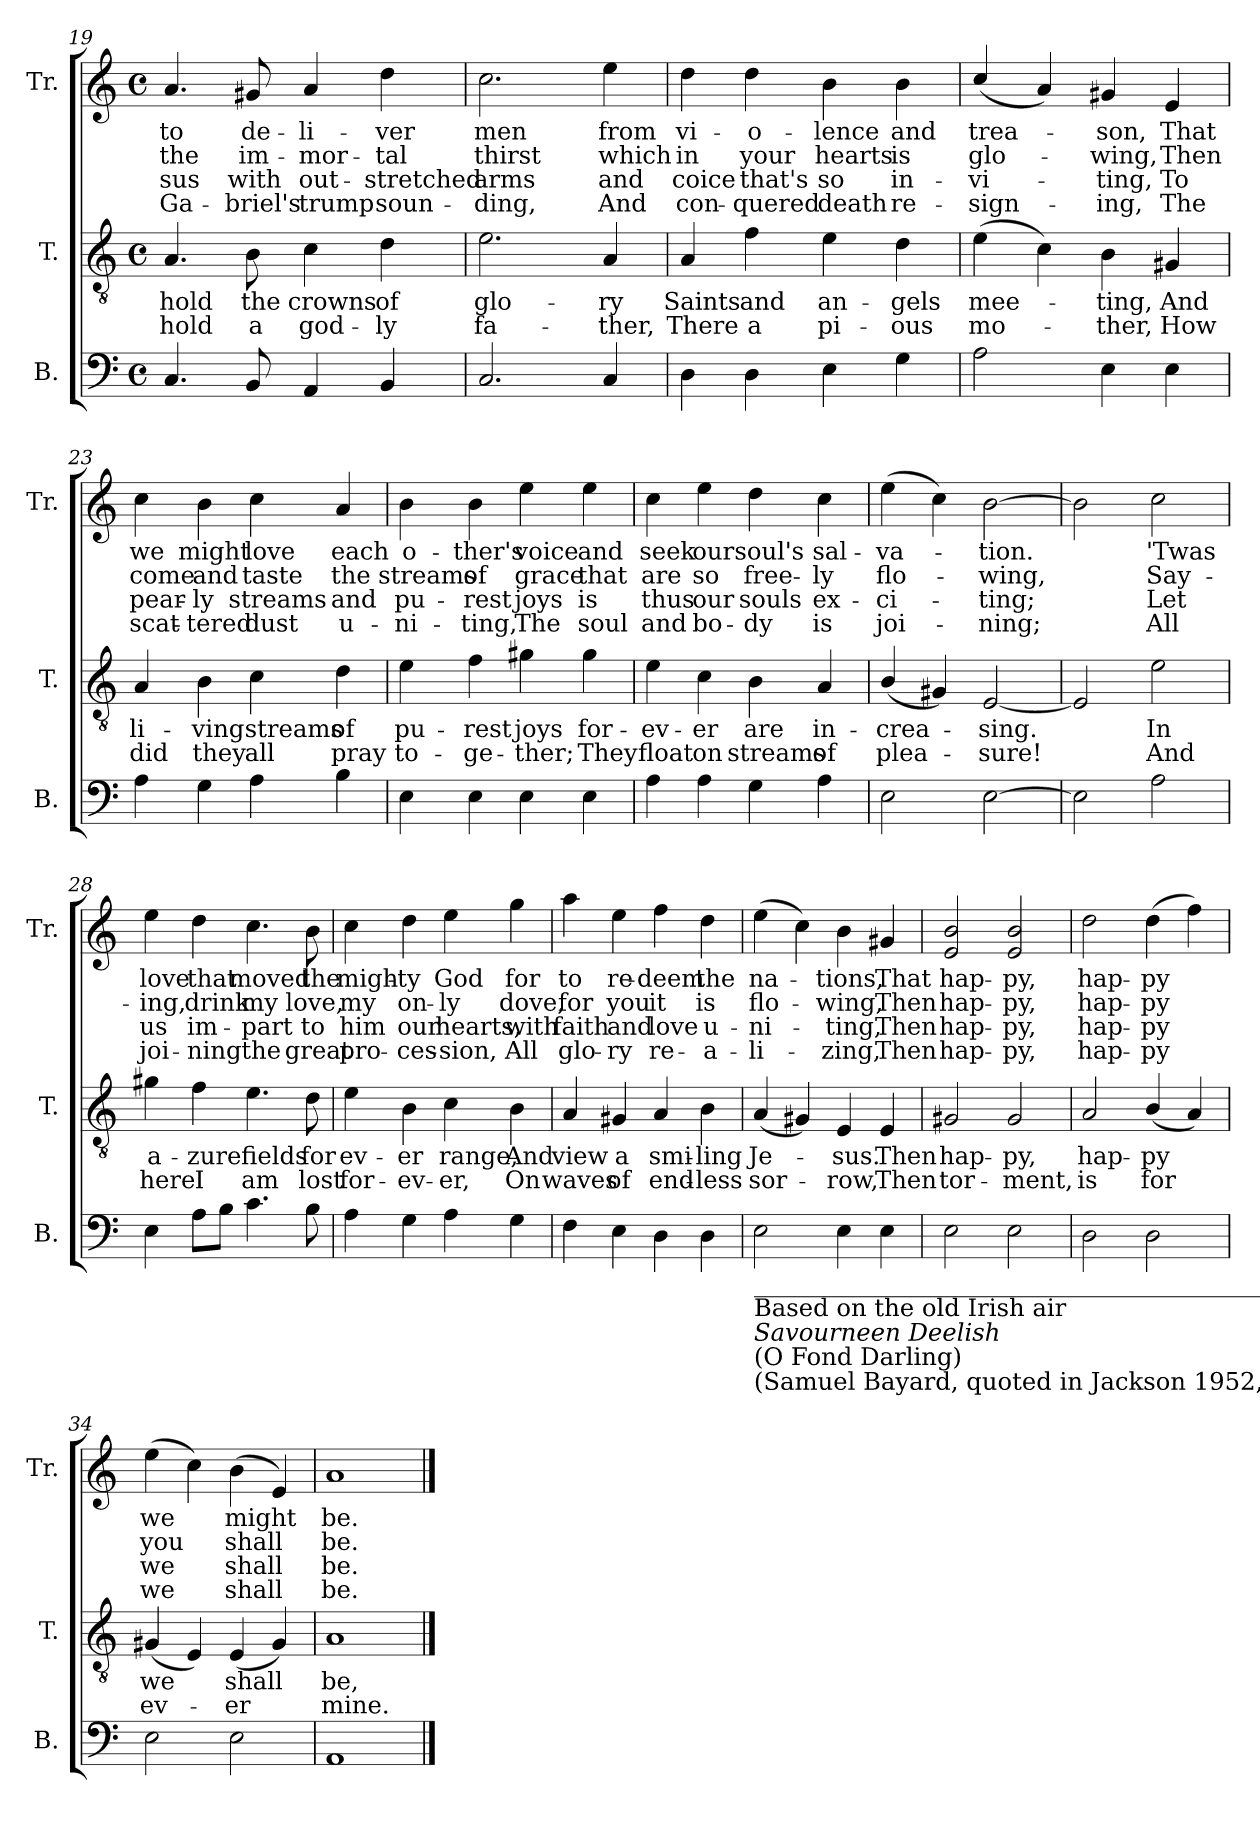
**kern	**kern	**text	**text	**kern	**text	**text	**text	**text
*part3	*part2	*part2	*part2	*part1	*part1	*part1	*part1	*part1
*staff3	*staff2	*staff2	*staff2	*staff1	*staff1	*staff1	*staff1	*staff1
*I"B.	*I"T.	*	*	*I"Tr.	*	*	*	*
*I'B.	*I'T.	*	*	*I'Tr.	*	*	*	*
*clefF4	*clefGv2	*	*	*clefG2	*	*	*	*
*k[]	*k[]	*	*	*k[]	*	*	*	*
*M4/4	*M4/4	*	*	*M4/4	*	*	*	*
*met(c)	*met(c)	*	*	*met(c)	*	*	*	*
=19	=19	=19	=19	=19	=19	=19	=19	=19
4.C/	4.A/	-hold	-hold	4.a/	to	the	-sus	Ga-
8BB/	8B\	the	a	8g#X/	de-	im-	with	-briel's
4AA/	4c\	crowns	god-	4a/	-li-	-mor-	out-	trump
4BB/	4d\	of	-ly	4dd\	-ver	-tal	-stretched	soun-
!!LO:PB:g=z
=20	=20	=20	=20	=20	=20	=20	=20	=20
2.C/	2.e\	glo-	fa-	2.cc\	men	thirst	arms	-ding,
4C/	4A/	-ry	-ther,	4ee\	from	which	and	And
=21	=21	=21	=21	=21	=21	=21	=21	=21
4D\	4A/	Saints	There	4dd\	vi-	in	coice	con-
4D\	4f\	and	a	4dd\	-o-	your	that's	-quered
4E\	4e\	an-	pi-	4b\	-lence	hearts	so	death
4G\	4d\	-gels	-ous	4b\	and	is	in-	re-
=22	=22	=22	=22	=22	=22	=22	=22	=22
2A\	(4e\	mee-	mo-	(4cc/	trea-	glo-	-vi-	-sign-
.	4c\)	.	.	4a/)	.	.	.	.
4E\	4B\	-ting,	-ther,	4g#X/	-son,	-wing,	-ting,	-ing,
4E\	4G#X/	And	How	4e/	That	Then	To	The
=23	=23	=23	=23	=23	=23	=23	=23	=23
4A\	4A/	li-	did	4cc\	we	come	pear-	scat-
4G\	4B\	-ving	they	4b\	might	and	-ly	-tered
4A\	4c\	streams	all	4cc\	love	taste	streams	dust
4B\	4d\	of	pray	4a/	each	the	and	u-
=24	=24	=24	=24	=24	=24	=24	=24	=24
4E\	4e\	pu-	to-	4b\	o-	streams	pu-	-ni-
4E\	4f\	-rest	-ge-	4b\	-ther's	of	-rest	-ting,
4E\	4g#X\	joys	-ther;	4ee\	voice	grace	joys	The
4E\	4g#\	for-	They	4ee\	and	that	is	soul
!!LO:LB:g=z
=25	=25	=25	=25	=25	=25	=25	=25	=25
4A\	4e\	-ev-	float	4cc\	seek	are	thus	and
4A\	4c\	-er	on	4ee\	our	so	our	bo-
4G\	4B\	are	streams	4dd\	soul's	free-	souls	-dy
4A\	4A/	in-	of	4cc\	sal-	-ly	ex-	is
=26	=26	=26	=26	=26	=26	=26	=26	=26
2E\	(4B/	-crea-	plea-	(4ee\	-va-	flo-	-ci-	joi-
.	4G#X/)	.	.	4cc\)	.	.	.	.
[2E\	[2E/	-sing.	-sure!	[2b\	-tion.	-wing,	-ting;	-ning;
=27	=27	=27	=27	=27	=27	=27	=27	=27
2E\]	2E/]	.	.	2b\]	.	.	.	.
2A\	2e\	In	And	2cc\	'Twas	Say-	Let	All
=28	=28	=28	=28	=28	=28	=28	=28	=28
4E\	4g#X\	a-	here	4ee\	love	-ing,	us	joi-
8A\L	4f\	-zure	I	4dd\	that	drink	im-	-ning
8B\J	.	.	.	.	.	.	.	.
4.c\	4.e\	fields	am	4.cc\	moved	my	part	the
8B\	8d\	for	lost	8b\	the	love,	to	great
=29	=29	=29	=29	=29	=29	=29	=29	=29
4A\	4e\	ev-	for-	4cc\	migh-	my	him	pro-
4G\	4B\	-er	-ev-	4dd\	-ty	on-	our	-ces-
4A\	4c\	range,	-er,	4ee\	God	-ly	hearts,	-sion,
4G\	4B\	And	On	4gg\	for	dove,	with	All
=30	=30	=30	=30	=30	=30	=30	=30	=30
4F\	4A/	view	waves	4aa\	to	for	faith	glo-
4E\	4G#X/	a	of	4ee\	re-	you	and	-ry
4D\	4A/	smi-	end-	4ff\	-deem	it	love	re-
4D\	4B\	-ling	-less	4dd\	the	is	u-	-a-
!!LO:LB:g=z
=31	=31	=31	=31	=31	=31	=31	=31	=31
!LO:TX:b:t=______________________________________________________________________________________	!	!	!	!	!	!	!	!
!LO:TX:b:t=Based on the old Irish air	!	!	!	!	!	!	!	!
!LO:TX:b:i:t=Savourneen Deelish	!	!	!	!	!	!	!	!
!LO:TX:b:t=(O Fond Darling)	!	!	!	!	!	!	!	!
!LO:TX:b:t=(Samuel Bayard, quoted in Jackson 1952, no. 198).	!	!	!	!	!	!	!	!
2E\	(4A/	Je-	sor-	(4ee\	na-	flo-	-ni-	-li-
.	4G#X/)	.	.	4cc\)	.	.	.	.
4E\	4E/	-sus.	-row,	4b\	-tions,	-wing,	-ting,	-zing,
4E\	4E/	Then	Then	4g#X/	That	Then	Then	Then
=32	=32	=32	=32	=32	=32	=32	=32	=32
2E\	2G#X/	hap-	tor-	2e/ 2b/	hap-	hap-	hap-	hap-
2E\	2G#/	-py,	-ment,	2e/ 2b/	-py,	-py,	-py,	-py,
=33	=33	=33	=33	=33	=33	=33	=33	=33
2D\	2A/	hap-	is	2dd\	hap-	hap-	hap-	hap-
2D\	(4B/	-py	for	(4dd\	-py	-py	-py	-py
.	4A/)	.	.	4ff\)	.	.	.	.
=34	=34	=34	=34	=34	=34	=34	=34	=34
2E\	(4G#X/	we	ev-	(4ee\	we	you	we	we
.	4E/)	.	.	4cc\)	.	.	.	.
2E\	(4E/	shall	-er	(4b\	might	shall	shall	shall
.	4G#/)	.	.	4e/)	.	.	.	.
=35	=35	=35	=35	=35	=35	=35	=35	=35
1AA	1A	be,	mine.	1a	be.	be.	be.	be.
==	==	==	==	==	==	==	==	==
*-	*-	*-	*-	*-	*-	*-	*-	*-
